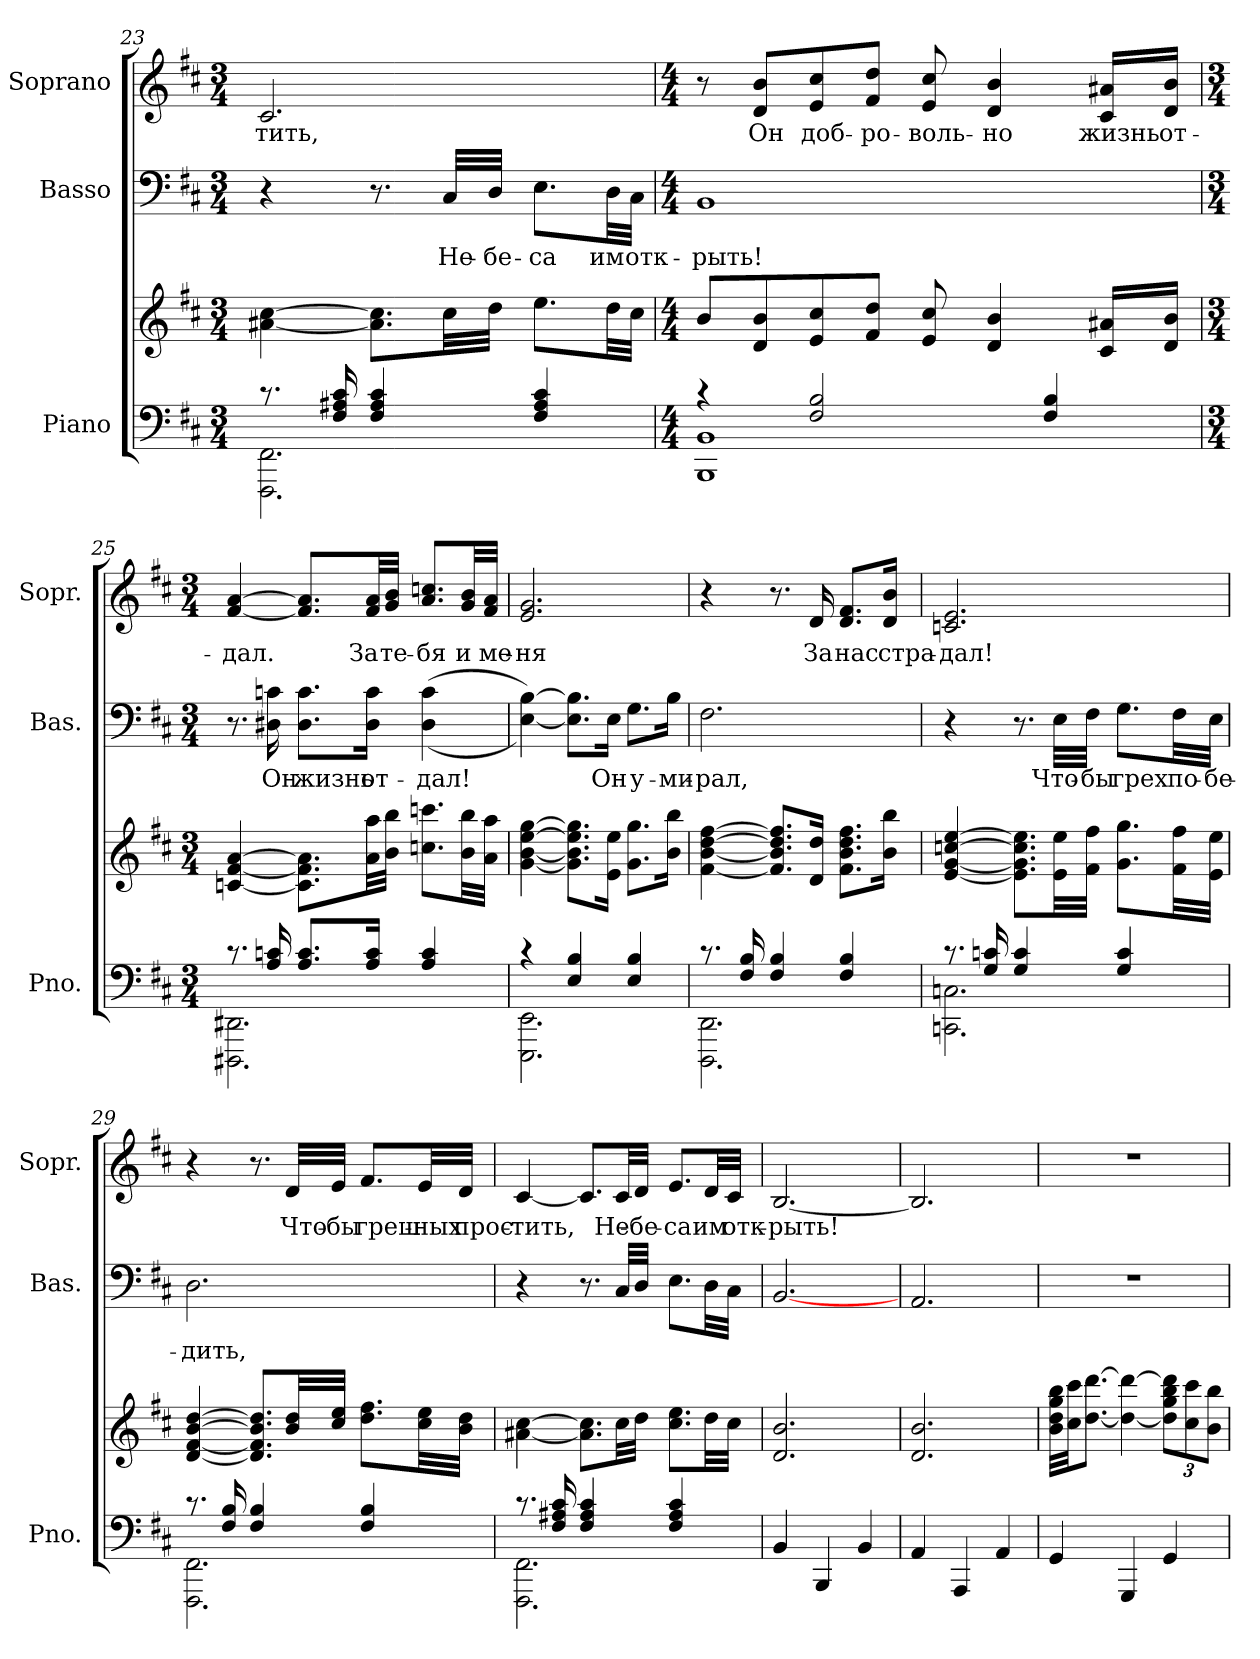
**kern	**kern	**kern	**text	**kern	**text
*part3	*part3	*part2	*part2	*part1	*part1
*staff4	*staff3	*staff2	*staff2	*staff1	*staff1
*I"Piano	*	*I"Basso	*	*I"Soprano	*
*I'Pno.	*	*I'Bas.	*	*I'Sopr.	*
!!LO:LB:g=z
*clefF4	*clefG2	*clefF4	*	*clefG2	*
*k[f#c#]	*k[f#c#]	*k[f#c#]	*	*k[f#c#]	*
*b:	*b:	*b:	*	*b:	*
*M3/4	*M3/4	*M3/4	*	*M3/4	*
=23	=23	=23	=23	=23	=23
*^	*	*	*	*	*
!	!	!	!	!	!	!LO:LY:b
8.rc	2.FFF#\ 2.FF#\	[4a#X\ [4cc#\	4r	.	2.c#/	-тить,
16F#/ 16A#X/ 16c#/	.	.	.	.	.	.
4F#/ 4A#/ 4c#/	.	8.a#\] 8.cc#\]L	8.r	.	.	.
!	!	!	!	!LO:LY:a	!	!
.	.	32cc#\LL	32C#/LLL	Не-	.	.
!	!	!	!	!LO:LY:a	!	!
.	.	32dd\JJJ	32D/JJJ	-бе-	.	.
!	!	!	!	!LO:LY:a	!	!
4F#/ 4A#/ 4c#/	.	8.ee\L	8.E\L	-са	.	.
!	!	!	!	!LO:LY:a	!	!
.	.	32dd\LL	32D\LL	им	.	.
!	!	!	!	!LO:LY:a	!	!
.	.	32cc#\JJJ	32C#\JJJ	отк-	.	.
=24	=24	=24	=24	=24	=24	=24
*M4/4	*	*M4/4	*M4/4	*	*M4/4	*
!	!	!	!	!LO:LY:a	!	!
4rc	1BBB 1BB	8b/L	1BB	-рыть!	8r	.
!	!	!	!	!	!	!LO:LY:b
.	.	8d/ 8b/	.	.	8d/ 8b/L	Он
!	!	!	!	!	!	!LO:LY:b
2F#/ 2B/	.	8e/ 8cc#/	.	.	8e/ 8cc#/	доб-
!	!	!	!	!	!	!LO:LY:b
.	.	8f#/ 8dd/J	.	.	8f#/ 8dd/J	-ро-
!	!	!	!	!	!	!LO:LY:b
.	.	8e/ 8cc#/	.	.	8e/ 8cc#/	-воль-
!	!	!	!	!	!	!LO:LY:b
.	.	4d/ 4b/	.	.	4d/ 4b/	-но
4F#/ 4B/	.	.	.	.	.	.
!	!	!	!	!	!	!LO:LY:b
.	.	16c#/ 16a#X/LL	.	.	16c#/ 16a#X/LL	жизнь
!	!	!	!	!	!	!LO:LY:b
.	.	16d/ 16b/JJ	.	.	16d/ 16b/JJ	от-
!!LO:PB:g=z
=25	=25	=25	=25	=25	=25	=25
*M3/4	*	*M3/4	*M3/4	*	*M3/4	*
!	!	!	!	!	!	!LO:LY:b
8.rc	2.DDD#X\ 2.DD#X\	[4cn/ [4f#/ [4a/	8.r	.	[4f#/ [4a/	-дал.
!	!	!	!	!LO:LY:a	!	!
16A/ 16cn/	.	.	16D#X\ 16cn\	Он	.	.
!	!	!	!	!LO:LY:a	!	!
8.A/ 8.c/L	.	8.c\] 8.f#\] 8.a\]L	8.D#\ 8.c\L	жизнь	8.f#/] 8.a/]L	.
!	!	!	!	!LO:LY:a	!	!LO:LY:b
16A/ 16c/Jk	.	32a\ 32aa\LL	16D#\ 16c\Jk	от-	32f#/ 32a/LL	За
!	!	!	!	!	!	!LO:LY:b
.	.	32b\ 32bb\JJJ	.	.	32g/ 32b/JJJ	те-
!	!	!	!	!LO:LY:a	!	!LO:LY:b
4A/ 4c/	.	8.ccn\ 8.cccn\L	((>4D#\ 4c\	-дал!	8.a/ 8.ccn/L	-бя
!	!	!	!	!	!	!LO:LY:b
.	.	32b\ 32bb\LL	.	.	32g/ 32b/LL	и
!	!	!	!	!	!	!LO:LY:b
.	.	32a\ 32aa\JJJ	.	.	32f#/ 32a/JJJ	ме-
=26	=26	=26	=26	=26	=26	=26
!	!	!	!	!	!	!LO:LY:b
4rc	2.EEE\ 2.EE\	[4g\ [4b\ [4ee\ [4gg\	[4E\ [4B\))	.	2.e/ 2.g/	-ня
4E/ 4B/	.	8.g\] 8.b\] 8.ee\] 8.gg\]L	8.E\] 8.B\]L	.	.	.
!	!	!	!	!LO:LY:a	!	!
.	.	16e\ 16ee\Jk	16E\Jk	Он	.	.
!	!	!	!	!LO:LY:a	!	!
4E/ 4B/	.	8.g\ 8.gg\L	8.G\L	у-	.	.
!	!	!	!	!LO:LY:a	!	!
.	.	16b\ 16bb\Jk	16B\Jk	-ми-	.	.
!!LO:LB:g=z
=27	=27	=27	=27	=27	=27	=27
!	!	!	!	!LO:LY:a	!	!
8.rc	2.DDD\ 2.DD\	[4f#\ [4b\ [4dd\ [4ff#\	2.F#\	-рал,	4r	.
16F#/ 16B/	.	.	.	.	.	.
4F#/ 4B/	.	8.f#/] 8.b/] 8.dd/] 8.ff#/]L	.	.	8.r	.
!	!	!	!	!	!	!LO:LY:b
.	.	16d/ 16dd/Jk	.	.	16d/	За
!	!	!	!	!	!	!LO:LY:b
4F#/ 4B/	.	8.f#\ 8.b\ 8.dd\ 8.ff#\L	.	.	8.d/ 8.f#/L	нас
!	!	!	!	!	!	!LO:LY:b
.	.	16b\ 16bb\Jk	.	.	16d/ 16b/Jk	стра-
=28	=28	=28	=28	=28	=28	=28
!	!	!	!	!	!	!LO:LY:b
8.rc	2.CCn\ 2.Cn\	[4e/ [4g/ [4ccn/ [4ee/	4r	.	2.cn/ 2.e/	-дал!
16G/ 16cn/	.	.	.	.	.	.
4G/ 4c/	.	8.e\] 8.g\] 8.cc\] 8.ee\]L	8.r	.	.	.
!	!	!	!	!LO:LY:a	!	!
.	.	32e\ 32ee\LL	32E\LLL	Что-	.	.
!	!	!	!	!LO:LY:a	!	!
.	.	32f#\ 32ff#\JJJ	32F#\JJJ	-бы	.	.
!	!	!	!	!LO:LY:a	!	!
4G/ 4c/	.	8.g\ 8.gg\L	8.G\L	грех	.	.
!	!	!	!	!LO:LY:a	!	!
.	.	32f#\ 32ff#\LL	32F#\LL	по-	.	.
!	!	!	!	!LO:LY:a	!	!
.	.	32e\ 32ee\JJJ	32E\JJJ	-бе-	.	.
=29	=29	=29	=29	=29	=29	=29
!	!	!	!	!LO:LY:a	!	!
8.rc	2.FFF#\ 2.FF#\	[4d/ [4f#/ [4b/ [4dd/	2.D\	-дить,	4r	.
16F#/ 16B/	.	.	.	.	.	.
4F#/ 4B/	.	8.d/] 8.f#/] 8.b/] 8.dd/]L	.	.	8.r	.
!	!	!	!	!	!	!LO:LY:b
.	.	32b/ 32dd/LL	.	.	32d/LLL	Что-
!	!	!	!	!	!	!LO:LY:b
.	.	32cc#/ 32ee/JJJ	.	.	32e/JJJ	-бы
!	!	!	!	!	!	!LO:LY:b
4F#/ 4B/	.	8.dd\ 8.ff#\L	.	.	8.f#/L	греш-
!	!	!	!	!	!	!LO:LY:b
.	.	32cc#\ 32ee\LL	.	.	32e/LL	-ных
!	!	!	!	!	!	!LO:LY:b
.	.	32b\ 32dd\JJJ	.	.	32d/JJJ	прос-
!!LO:LB:g=z
=30	=30	=30	=30	=30	=30	=30
!	!	!	!	!	!	!LO:LY:b
8.rc	2.FFF#\ 2.FF#\	[4a#X\ [4cc#\	4r	.	[4c#/	-тить,
16F#/ 16A#X/ 16c#/	.	.	.	.	.	.
4F#/ 4A#/ 4c#/	.	8.a#\] 8.cc#\]L	8.r	.	8.c#/L]	.
!	!	!	!	!	!	!LO:LY:b
.	.	32cc#\LL	32C#/LLL	.	32c#/LL	Не-
!	!	!	!	!	!	!LO:LY:b
.	.	32dd\JJJ	32D/JJJ	.	32d/JJJ	-бе-
!	!	!	!	!	!	!LO:LY:b
4F#/ 4A#/ 4c#/	.	8.cc#\ 8.ee\L	8.E\L	.	8.e/L	-са
!	!	!	!	!	!	!LO:LY:b
.	.	32dd\LL	32D\LL	.	32d/LL	им
!	!	!	!	!	!	!LO:LY:b
.	.	32cc#\JJJ	32C#\JJJ	.	32c#/JJJ	отк-
*v	*v	*	*	*	*	*
=31	=31	=31	=31	=31	=31
!	!	!	!	!	!LO:LY:b
4BB/	2.d/ 2.b/	[2.BB/	.	[2.B/	-рыть!
4BBB/	.	.	.	.	.
4BB/	.	.	.	.	.
=32	=32	=32	=32	=32	=32
4AA/	2.d/ 2.b/	2.AA/	.	2.B/]	.
4AAA/	.	.	.	.	.
4AA/	.	.	.	.	.
!!LO:PB:g=z
=33	=33	=33	=33	=33	=33
4GG/	32b\ 32dd\ 32gg\ 32bb\LLL	2.r	.	2.r	.
.	32cc#\ 32ccc#\JJ	.	.	.	.
.	[8.dd\ [8.ddd\J	.	.	.	.
4GGG/	4dd\_ 4ddd\_	.	.	.	.
4GG/	12dd\] 12gg\ 12bb\ 12ddd\]L	.	.	.	.
.	12cc#\ 12ccc#\	.	.	.	.
.	12b\ 12bb\J	.	.	.	.
=	=	=	=	=	=
*-	*-	*-	*-	*-	*-
